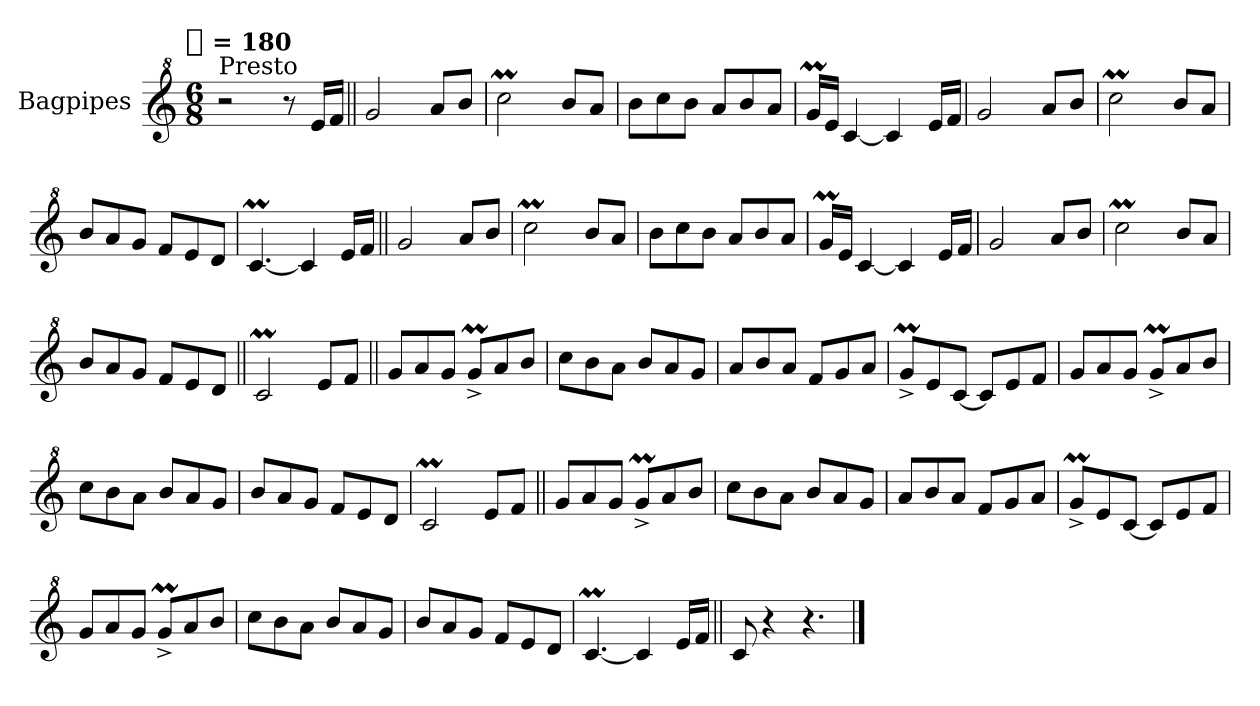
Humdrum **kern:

**kern
*part1
*staff1
*I"Bagpipes
*I'Bag
*clefG^2
*k[]
!!LO:TX:omd:t=[quarter] = 180
*M6/8
*MM180
=1
!LO:TX:a:t=Presto
2r
8r
16eeLL
16ffJJ
=||
2gg
8aaL
8bbJ
=
2cccM
8bbL
8aaJ
=
8bbL
8ccc
8bbJ
8aaL
8bb
8aaJ
=
16ggMLL
16eeJJ
[4cc
4cc]
16eeLL
16ffJJ
=
2gg
8aaL
8bbJ
=
2cccM
8bbL
8aaJ
=
8bbL
8aa
8ggJ
8ffL
8ee
8ddJ
=
[4.ccM
4cc]
16eeLL
16ffJJ
=||
2gg
8aaL
8bbJ
=
2cccM
8bbL
8aaJ
=
8bbL
8ccc
8bbJ
8aaL
8bb
8aaJ
=
16ggMLL
16eeJJ
[4cc
4cc]
16eeLL
16ffJJ
=
2gg
8aaL
8bbJ
=
2cccM
8bbL
8aaJ
=
8bbL
8aa
8ggJ
8ffL
8ee
8ddJ
=||
2ccM
8eeL
8ffJ
=||
8ggL
8aa
8ggJ
8ggM^L
8aa
8bbJ
=
8cccL
8bb
8aaJ
8bbL
8aa
8ggJ
=
8aaL
8bb
8aaJ
8ffL
8gg
8aaJ
=
8ggM^L
8ee
[8ccJ
8ccL]
8ee
8ffJ
=
8ggL
8aa
8ggJ
8ggM^L
8aa
8bbJ
=
8cccL
8bb
8aaJ
8bbL
8aa
8ggJ
=
8bbL
8aa
8ggJ
8ffL
8ee
8ddJ
=
2ccM
8eeL
8ffJ
=||
8ggL
8aa
8ggJ
8ggM^L
8aa
8bbJ
=
8cccL
8bb
8aaJ
8bbL
8aa
8ggJ
=
8aaL
8bb
8aaJ
8ffL
8gg
8aaJ
=
8ggM^L
8ee
[8ccJ
8ccL]
8ee
8ffJ
=
8ggL
8aa
8ggJ
8ggM^L
8aa
8bbJ
=
8cccL
8bb
8aaJ
8bbL
8aa
8ggJ
=
8bbL
8aa
8ggJ
8ffL
8ee
8ddJ
=
[4.ccM
4cc]
16eeLL
16ffJJ
=||
8cc
4r
4.r
==
*-
